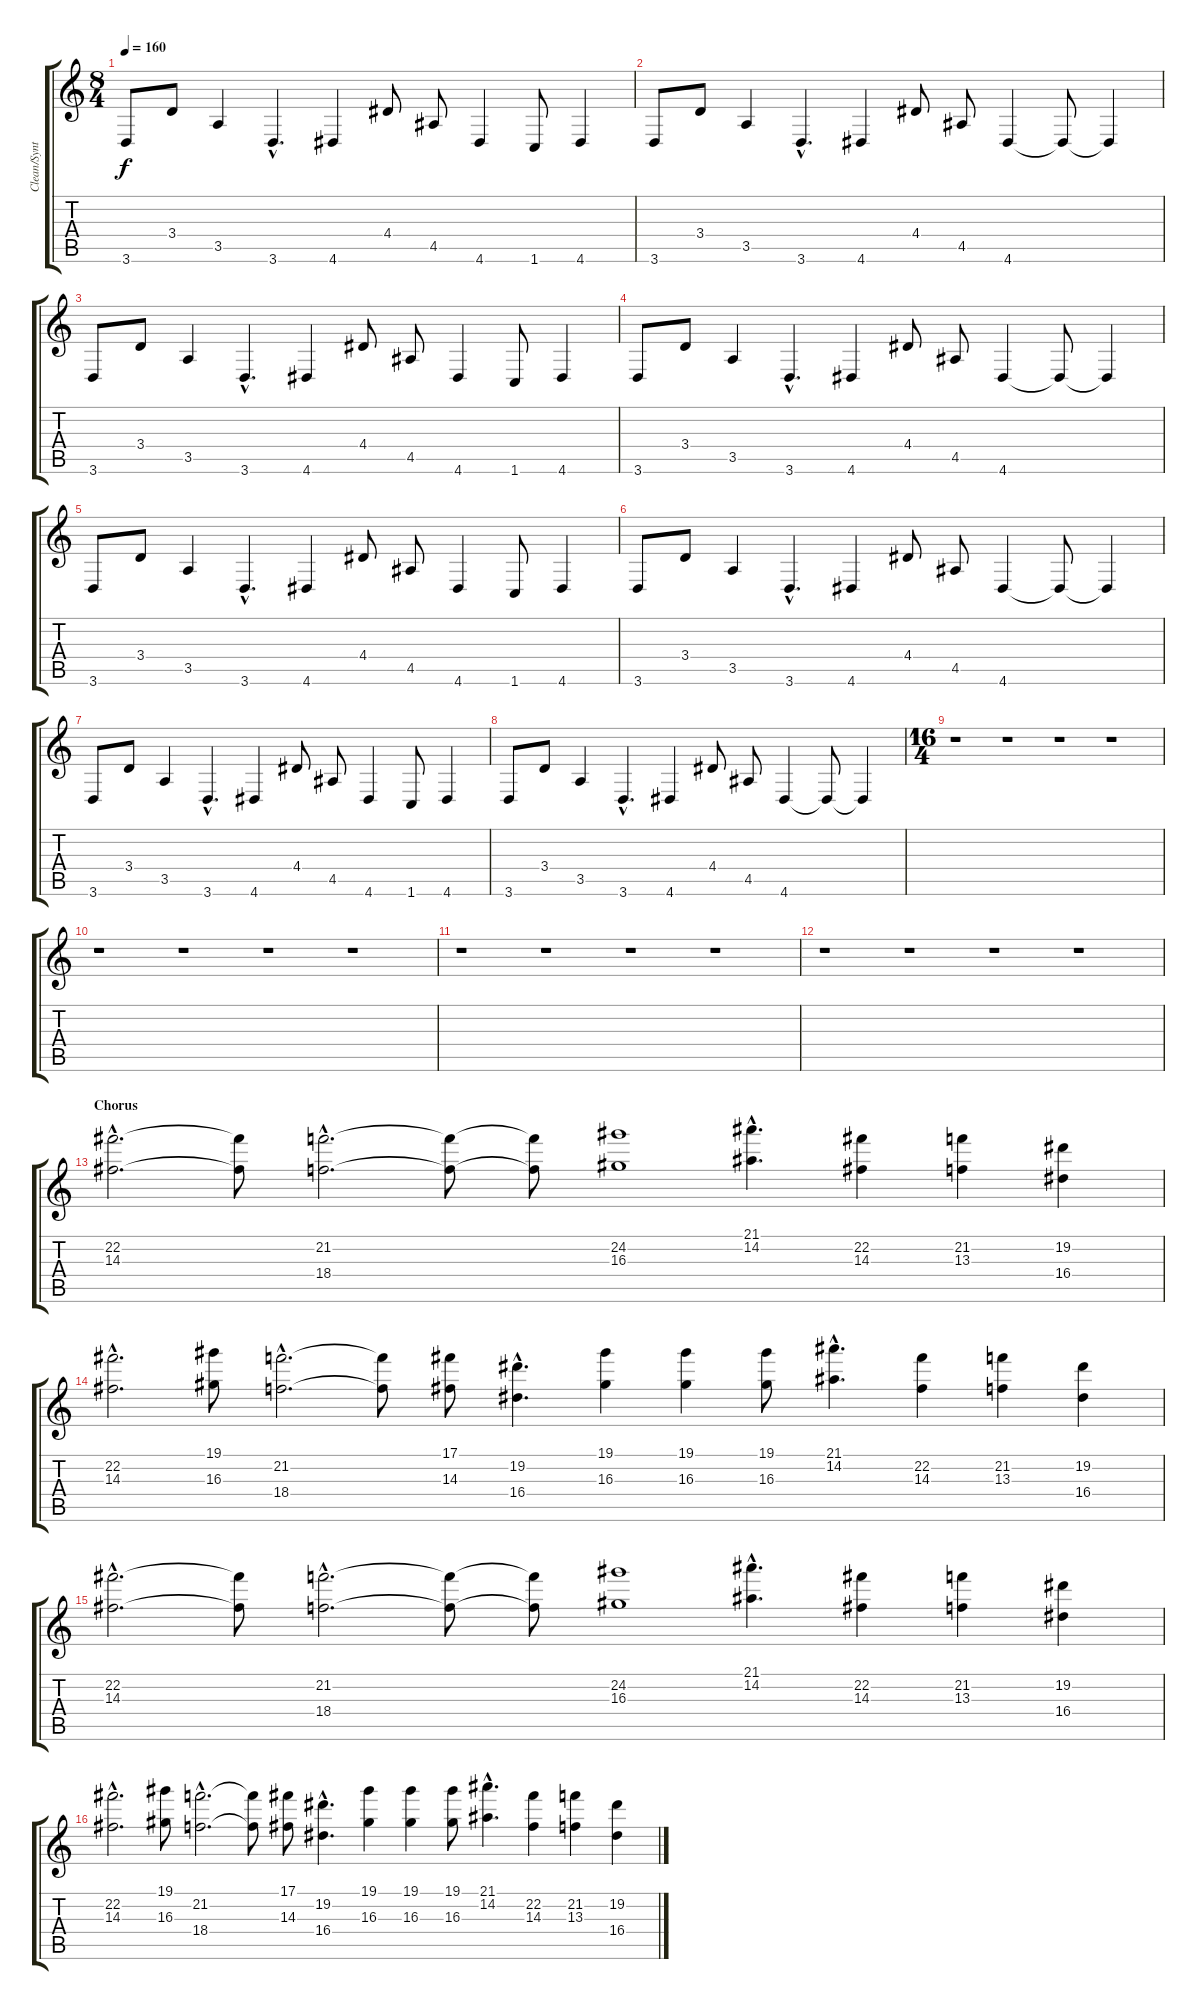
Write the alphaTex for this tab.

\track ("Clean/Synth" "Clean/Synt") {instrument acousticguitarsteel}
\staff {score tabs}
\tuning (Db4 Ab3 E3 B2 Gb2 B1) {hide}
\ts (8 4)
\tempo 160
\clef g2
\ks c
3.6.8{dy f} 3.4.8 3.5.4 3.6{hac}.4{d} 4.6.4 4.4.8 4.5.8 4.6.4 1.6.8 4.6.4 |
3.6.8 3.4.8 3.5.4 3.6{hac}.4{d} 4.6.4 4.4.8 4.5.8 4.6.4 4.6{t}.8 4.6{t}.4 |
3.6.8 3.4.8 3.5.4 3.6{hac}.4{d} 4.6.4 4.4.8 4.5.8 4.6.4 1.6.8 4.6.4 |
3.6.8 3.4.8 3.5.4 3.6{hac}.4{d} 4.6.4 4.4.8 4.5.8 4.6.4 4.6{t}.8 4.6{t}.4 |
3.6.8 3.4.8 3.5.4 3.6{hac}.4{d} 4.6.4 4.4.8 4.5.8 4.6.4 1.6.8 4.6.4 |
3.6.8 3.4.8 3.5.4 3.6{hac}.4{d} 4.6.4 4.4.8 4.5.8 4.6.4 4.6{t}.8 4.6{t}.4 |
3.6.8 3.4.8 3.5.4 3.6{hac}.4{d} 4.6.4 4.4.8 4.5.8 4.6.4 1.6.8 4.6.4 |
3.6.8 3.4.8 3.5.4 3.6{hac}.4{d} 4.6.4 4.4.8 4.5.8 4.6.4 4.6{t}.8 4.6{t}.4 |
\ts (16 4)
r.1 r.1 r.1 r.1 |
r.1 r.1 r.1 r.1 |
r.1 r.1 r.1 r.1 |
r.1 r.1 r.1 r.1 |
\section ("" "Chorus")
(22.2{hac} 14.3{hac}).2{d volume 15 instrument stringensemble1} (22.2{t} 14.3{t}).8 (21.2{hac} 18.4{hac}).2{d} (21.2{t} 18.4{t}).8 (21.2{t} 18.4{t}).8 (24.2 16.3).1 (21.1{hac} 14.2{hac}).4{d} (22.2 14.3).4 (21.2 13.3).4 (19.2 16.4).4 |
(22.2{hac} 14.3{hac}).2{d volume 15 instrument stringensemble1} (19.1 16.3).8 (21.2{hac} 18.4{hac}).2{d} (21.2{t} 18.4{t}).8 (17.1 14.3).8 (19.2{hac} 16.4{hac}).4{d} (19.1 16.3).4 (19.1 16.3).4 (19.1 16.3).8 (21.1{hac} 14.2{hac}).4{d} (22.2 14.3).4 (21.2 13.3).4 (19.2 16.4).4 |
(22.2{hac} 14.3{hac}).2{d volume 15 instrument stringensemble1} (22.2{t} 14.3{t}).8 (21.2{hac} 18.4{hac}).2{d} (21.2{t} 18.4{t}).8 (21.2{t} 18.4{t}).8 (24.2 16.3).1 (21.1{hac} 14.2{hac}).4{d} (22.2 14.3).4 (21.2 13.3).4 (19.2 16.4).4 |
(22.2{hac} 14.3{hac}).2{d volume 15 instrument stringensemble1} (19.1 16.3).8 (21.2{hac} 18.4{hac}).2{d} (21.2{t} 18.4{t}).8 (17.1 14.3).8 (19.2{hac} 16.4{hac}).4{d} (19.1 16.3).4 (19.1 16.3).4 (19.1 16.3).8 (21.1{hac} 14.2{hac}).4{d} (22.2 14.3).4 (21.2 13.3).4 (19.2 16.4).4
